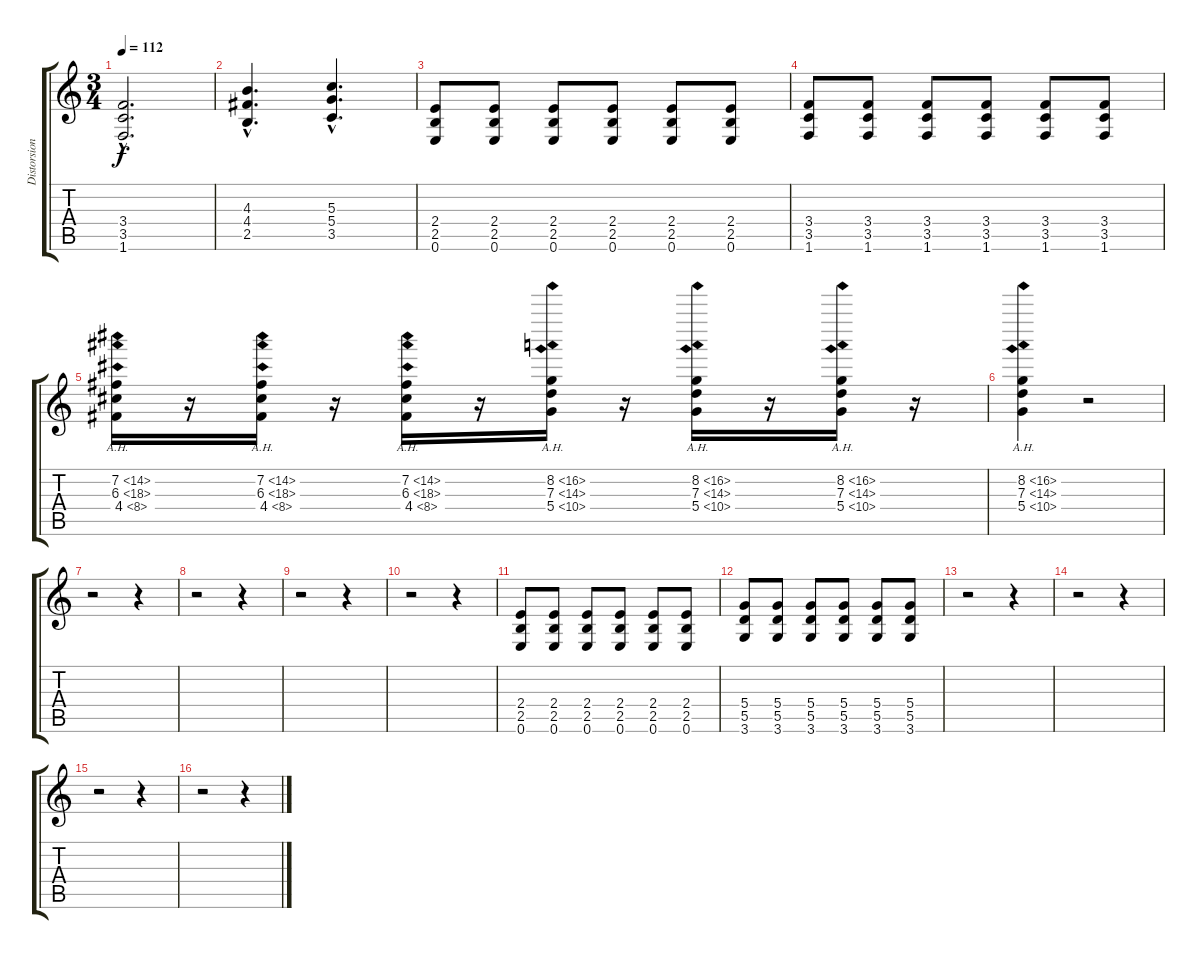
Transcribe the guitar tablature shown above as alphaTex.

\track ("Distorsion Guitar 2" "Distorsion") {instrument overdrivenguitar}
\staff {score tabs}
\tuning (E4 B3 G3 D3 A2 E2) {hide}
\ts (3 4)
\tempo 112
\clef g2
\ks c
(3.4{hac} 3.5{hac} 1.6{hac}).2{d dy f} |
(4.3{hac} 4.4{hac} 2.5{hac}).4{d} (5.3{hac} 5.4{hac} 3.5{hac}).4{d} |
(2.4 2.5 0.6).8 (2.4 2.5 0.6).8 (2.4 2.5 0.6).8 (2.4 2.5 0.6).8 (2.4 2.5 0.6).8 (2.4 2.5 0.6).8 |
(3.4 3.5 1.6).8 (3.4 3.5 1.6).8 (3.4 3.5 1.6).8 (3.4 3.5 1.6).8 (3.4 3.5 1.6).8 (3.4 3.5 1.6).8 |
(7.2{ah 7} 6.3{ah 12} 4.4{ah 4}).16 r.16 (7.2{ah 7} 6.3{ah 12} 4.4{ah 4}).16 r.16 (7.2{ah 7} 6.3{ah 12} 4.4{ah 4}).16 r.16 (8.2{ah 8} 7.3{ah 7} 5.4{ah 5}).16 r.16 (8.2{ah 8} 7.3{ah 7} 5.4{ah 5}).16 r.16 (8.2{ah 8} 7.3{ah 7} 5.4{ah 5}).16 r.16 |
(8.2{ah 8} 7.3{ah 7} 5.4{ah 5}).4 r.2 |
r.2 r.4 |
r.2 r.4 |
r.2 r.4 |
r.2 r.4 |
(2.4 2.5 0.6).8 (2.4 2.5 0.6).8 (2.4 2.5 0.6).8 (2.4 2.5 0.6).8 (2.4 2.5 0.6).8 (2.4 2.5 0.6).8 |
(5.4 5.5 3.6).8 (5.4 5.5 3.6).8 (5.4 5.5 3.6).8 (5.4 5.5 3.6).8 (5.4 5.5 3.6).8 (5.4 5.5 3.6).8 |
r.2 r.4 |
r.2 r.4 |
r.2 r.4 |
r.2 r.4
